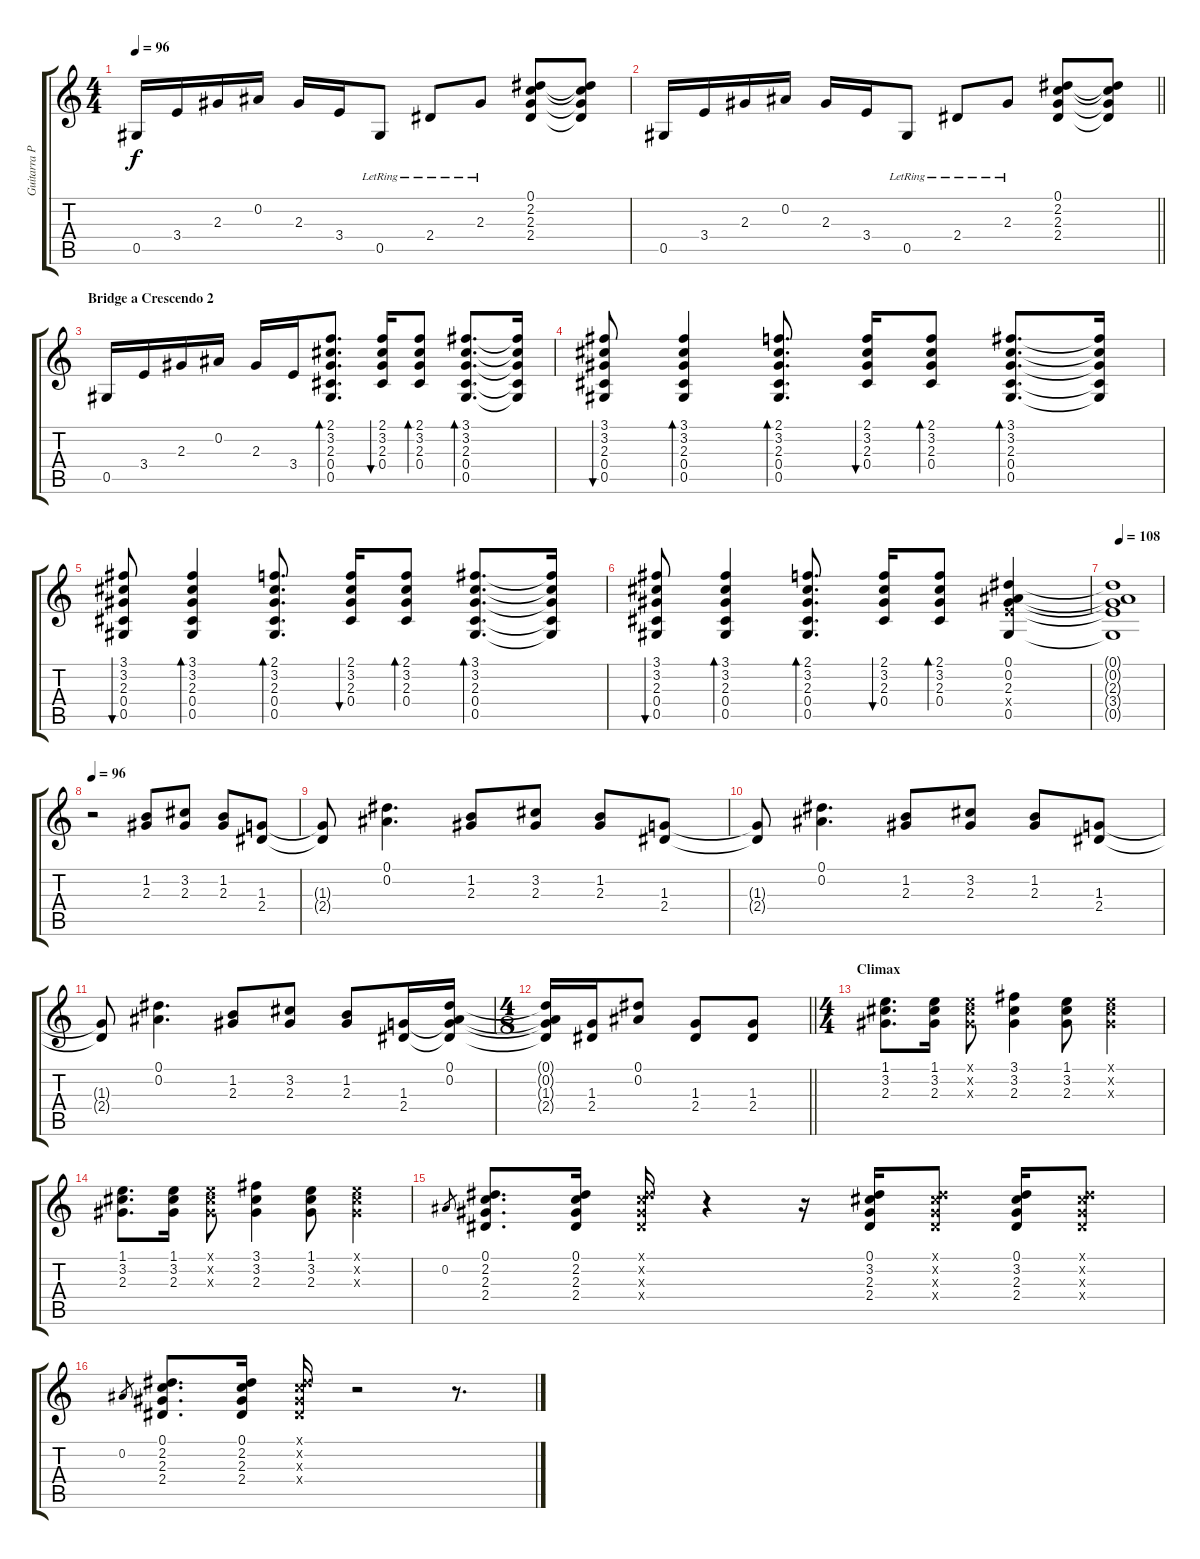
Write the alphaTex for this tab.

\track ("Guitarra Principal" "Guitarra P") {instrument acousticguitarsteel}
\staff {score tabs}
\tuning (Eb4 Bb3 Gb3 Db3 Ab2 Eb2) {hide}
\ts (4 4)
\tempo 96
\clef g2
\ks c
0.5.16{dy f} 3.4.16 2.3.16 0.2.16 2.3.16 3.4.16 0.5{lr}.8 2.4{lr}.8 2.3{lr}.8 (0.1 2.2 2.3 2.4).8 (0.1{t} 2.2{t} 2.3{t} 2.4{t}).8 |
\barLineRight lightlight
0.5.16 3.4.16 2.3.16 0.2.16 2.3.16 3.4.16 0.5{lr}.8 2.4{lr}.8 2.3{lr}.8 (0.1 2.2 2.3 2.4).8 (0.1{t} 2.2{t} 2.3{t} 2.4{t}).8 |
\section ("" "Bridge a Crescendo 2")
0.5.16 3.4.16 2.3.16 0.2.16 2.3.16 3.4.16 (2.1 3.2 2.3 0.4 0.5).8{d bd 30} (2.1 3.2 2.3 0.4).16{bu 30} (2.1 3.2 2.3 0.4).8{bd 30} (3.1 3.2 2.3 0.4 0.5).8{d bd 30} (3.1{t} 3.2{t} 2.3{t} 0.4{t} 0.5{t}).16 |
(3.1 3.2 2.3 0.4 0.5).8{bu 30} (3.1 3.2 2.3 0.4 0.5).4{bd 30} (2.1 3.2 2.3 0.4 0.5).8{d bd 30} (2.1 3.2 2.3 0.4).16{bu 30} (2.1 3.2 2.3 0.4).8{bd 30} (3.1 3.2 2.3 0.4 0.5).8{d bd 30} (3.1{t} 3.2{t} 2.3{t} 0.4{t} 0.5{t}).16 |
(3.1 3.2 2.3 0.4 0.5).8{bu 30} (3.1 3.2 2.3 0.4 0.5).4{bd 30} (2.1 3.2 2.3 0.4 0.5).8{d bd 30} (2.1 3.2 2.3 0.4).16{bu 30} (2.1 3.2 2.3 0.4).8{bd 30} (3.1 3.2 2.3 0.4 0.5).8{d bd 30} (3.1{t} 3.2{t} 2.3{t} 0.4{t} 0.5{t}).16 |
(3.1 3.2 2.3 0.4 0.5).8{bu 30} (3.1 3.2 2.3 0.4 0.5).4{bd 30} (2.1 3.2 2.3 0.4 0.5).8{d bd 30} (2.1 3.2 2.3 0.4).16{bu 30} (2.1 3.2 2.3 0.4).8{bd 30} (0.1 0.2 2.3 3.4{x} 0.5).4 |
\tempo 108
(0.1{t} 0.2{t} 2.3{t} 3.4{t} 0.5{t}).1 |
\tempo 96
r.2{instrument distortionguitar} (1.2 2.3).8 (3.2 2.3).8 (1.2 2.3).8 (1.3 2.4).8 |
(1.3{t} 2.4{t}).8 (0.1 0.2).4{d} (1.2 2.3).8 (3.2 2.3).8 (1.2 2.3).8 (1.3 2.4).8 |
(1.3{t} 2.4{t}).8 (0.1 0.2).4{d} (1.2 2.3).8 (3.2 2.3).8 (1.2 2.3).8 (1.3 2.4).8 |
(1.3{t} 2.4{t}).8 (0.1 0.2).4{d} (1.2 2.3).8 (3.2 2.3).8 (1.2 2.3).8 (1.3 2.4).16 (0.1 0.2 1.3{t} 2.4{t}).16 |
\ts (4 8)
\barLineRight lightlight
(0.1{t} 0.2{t} 1.3{t} 2.4{t}).16 (1.3 2.4).16 (0.1 0.2).8 (1.3 2.4).8 (1.3 2.4).8 |
\ts (4 4)
\section ("" "Climax")
(1.1 3.2 2.3).8{d} (1.1 3.2 2.3).16 (1.1{x} 3.2{x} 2.3{x}).8 (3.1 3.2 2.3).4 (1.1 3.2 2.3).8 (1.1{x} 3.2{x} 2.3{x}).4 |
(1.1 3.2 2.3).8{d} (1.1 3.2 2.3).16 (1.1{x} 3.2{x} 2.3{x}).8 (3.1 3.2 2.3).4 (1.1 3.2 2.3).8 (1.1{x} 3.2{x} 2.3{x}).4 |
0.2.8{gr} (0.1 2.2 2.3 2.4).8{d} (0.1 2.2 2.3 2.4).16 (0.1{x} 2.2{x} 2.3{x} 2.4{x}).16 r.4 r.16 (0.1 3.2 2.3 2.4).16 (0.1{x} 3.2{x} 2.3{x} 2.4{x}).8 (0.1 3.2 2.3 2.4).16 (0.1{x} 3.2{x} 2.3{x} 2.4{x}).8 |
0.2.8{gr} (0.1 2.2 2.3 2.4).8{d} (0.1 2.2 2.3 2.4).16 (0.1{x} 2.2{x} 2.3{x} 2.4{x}).16 r.2 r.8{d}
